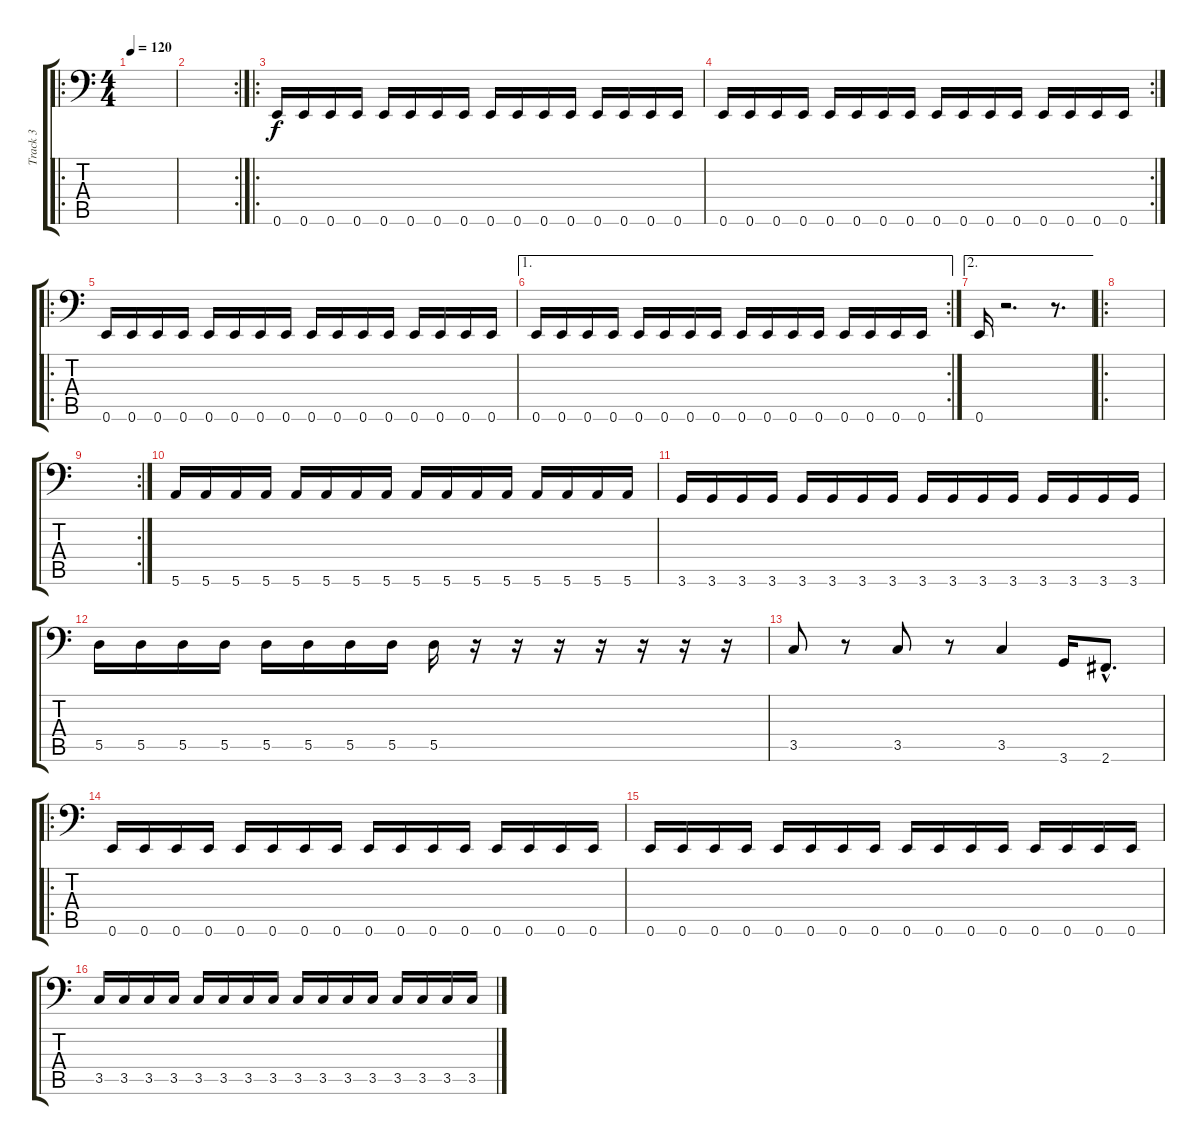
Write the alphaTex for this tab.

\track ("Track 3" "Track 3") {instrument electricbasspick}
\staff {score tabs}
\tuning (E3 B2 G2 D2 A1 E1) {hide}
\ro
\ts (4 4)
\tempo 120
\clef f4
\ks c
|
\rc 2
|
\ro
0.6.16 0.6.16 0.6.16 0.6.16 0.6.16 0.6.16 0.6.16 0.6.16 0.6.16 0.6.16 0.6.16 0.6.16 0.6.16 0.6.16 0.6.16 0.6.16 |
\rc 2
0.6.16 0.6.16 0.6.16 0.6.16 0.6.16 0.6.16 0.6.16 0.6.16 0.6.16 0.6.16 0.6.16 0.6.16 0.6.16 0.6.16 0.6.16 0.6.16 |
\ro
0.6.16 0.6.16 0.6.16 0.6.16 0.6.16 0.6.16 0.6.16 0.6.16 0.6.16 0.6.16 0.6.16 0.6.16 0.6.16 0.6.16 0.6.16 0.6.16 |
\ae 1
\rc 2
0.6.16 0.6.16 0.6.16 0.6.16 0.6.16 0.6.16 0.6.16 0.6.16 0.6.16 0.6.16 0.6.16 0.6.16 0.6.16 0.6.16 0.6.16 0.6.16 |
\ae 2
0.6.16 r.2{d} r.8{d} |
\ro
|
\rc 2
|
5.6.16 5.6.16 5.6.16 5.6.16 5.6.16 5.6.16 5.6.16 5.6.16 5.6.16 5.6.16 5.6.16 5.6.16 5.6.16 5.6.16 5.6.16 5.6.16 |
3.6.16 3.6.16 3.6.16 3.6.16 3.6.16 3.6.16 3.6.16 3.6.16 3.6.16 3.6.16 3.6.16 3.6.16 3.6.16 3.6.16 3.6.16 3.6.16 |
5.5.16 5.5.16 5.5.16 5.5.16 5.5.16 5.5.16 5.5.16 5.5.16 5.5.16 r.16 r.16 r.16 r.16 r.16 r.16 r.16 |
3.5.8 r.8 3.5.8 r.8 3.5.4 3.6.16 2.6{hac}.8{d} |
\ro
0.6.16 0.6.16 0.6.16 0.6.16 0.6.16 0.6.16 0.6.16 0.6.16 0.6.16 0.6.16 0.6.16 0.6.16 0.6.16 0.6.16 0.6.16 0.6.16 |
0.6.16 0.6.16 0.6.16 0.6.16 0.6.16 0.6.16 0.6.16 0.6.16 0.6.16 0.6.16 0.6.16 0.6.16 0.6.16 0.6.16 0.6.16 0.6.16 |
3.5.16 3.5.16 3.5.16 3.5.16 3.5.16 3.5.16 3.5.16 3.5.16 3.5.16 3.5.16 3.5.16 3.5.16 3.5.16 3.5.16 3.5.16 3.5.16
